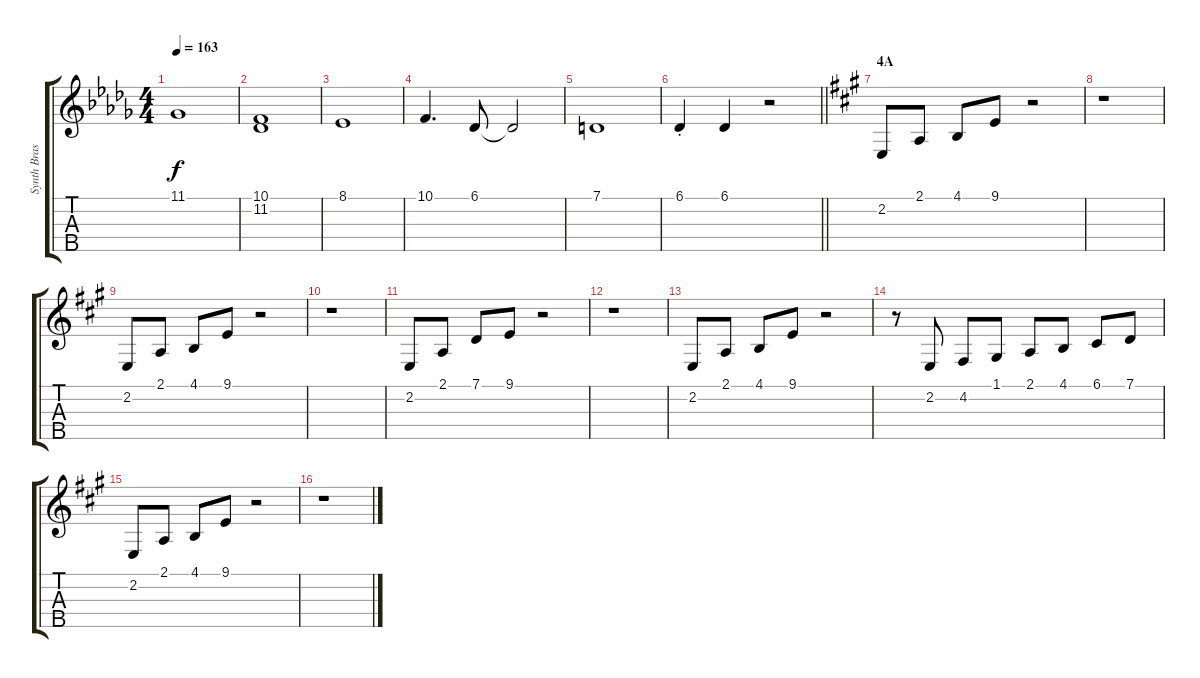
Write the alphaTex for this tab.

\track ("Synth Brass II" "Synth Bras") {instrument brasssection}
\staff {score tabs}
\tuning (G3 D3 A2 E2 B1) {hide}
\ts (4 4)
\tempo 163
\clef g2
\ks db
11.1.1{dy f} |
(10.1 11.2).1 |
8.1.1 |
10.1.4{d} 6.1.8 6.1{t}.2 |
7.1.1 |
\barLineRight lightlight
6.1{st}.4 6.1.4 r.2 |
\section ("" "4A")
\ks a
2.2.8 2.1.8 4.1.8 9.1.8 r.2 |
r.1 |
2.2.8 2.1.8 4.1.8 9.1.8 r.2 |
r.1 |
2.2.8 2.1.8 7.1.8 9.1.8 r.2 |
r.1 |
2.2.8 2.1.8 4.1.8 9.1.8 r.2 |
r.8 2.2.8 4.2.8 1.1.8 2.1.8 4.1.8 6.1.8 7.1.8 |
2.2.8 2.1.8 4.1.8 9.1.8 r.2 |
r.1
